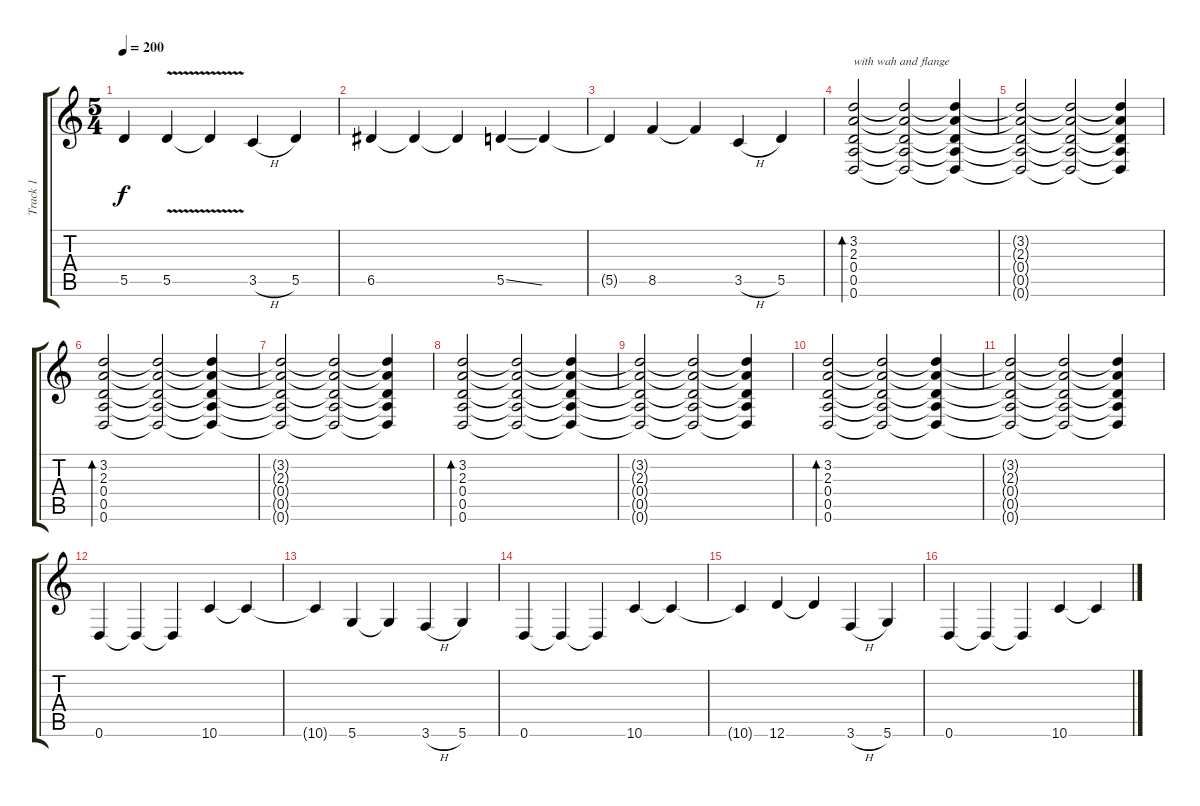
\track ("Track 1" "Track 1") {instrument distortionguitar}
\staff {score tabs}
\tuning (E4 B3 G3 D3 A2 D2) {hide}
\ts (5 4)
\tempo 200
\clef g2
\ks c
5.5{t}.4{dy f} 5.5{v}.4 5.5{t}.4 3.5{h}.4 5.5.4 |
6.5.4 6.5{t}.4 6.5{t}.4 5.5{ss}.4 5.5{t}.4 |
5.5{t}.4 8.5.4 8.5{t}.4 3.5{h}.4 5.5.4 |
(3.2 2.3 0.4 0.5 0.6).2{bd 480 txt "with wah and flange" instrument electricguitarjazz} (3.2{t} 2.3{t} 0.4{t} 0.5{t} 0.6{t}).2 (3.2{t} 2.3{t} 0.4{t} 0.5{t} 0.6{t}).4 |
(3.2{t} 2.3{t} 0.4{t} 0.5{t} 0.6{t}).2 (3.2{t} 2.3{t} 0.4{t} 0.5{t} 0.6{t}).2 (3.2{t} 2.3{t} 0.4{t} 0.5{t} 0.6{t}).4 |
(3.2 2.3 0.4 0.5 0.6).2{bd 480} (3.2{t} 2.3{t} 0.4{t} 0.5{t} 0.6{t}).2 (3.2{t} 2.3{t} 0.4{t} 0.5{t} 0.6{t}).4 |
(3.2{t} 2.3{t} 0.4{t} 0.5{t} 0.6{t}).2 (3.2{t} 2.3{t} 0.4{t} 0.5{t} 0.6{t}).2 (3.2{t} 2.3{t} 0.4{t} 0.5{t} 0.6{t}).4 |
(3.2 2.3 0.4 0.5 0.6).2{bd 480} (3.2{t} 2.3{t} 0.4{t} 0.5{t} 0.6{t}).2 (3.2{t} 2.3{t} 0.4{t} 0.5{t} 0.6{t}).4 |
(3.2{t} 2.3{t} 0.4{t} 0.5{t} 0.6{t}).2 (3.2{t} 2.3{t} 0.4{t} 0.5{t} 0.6{t}).2 (3.2{t} 2.3{t} 0.4{t} 0.5{t} 0.6{t}).4 |
(3.2 2.3 0.4 0.5 0.6).2{bd 480} (3.2{t} 2.3{t} 0.4{t} 0.5{t} 0.6{t}).2 (3.2{t} 2.3{t} 0.4{t} 0.5{t} 0.6{t}).4 |
(3.2{t} 2.3{t} 0.4{t} 0.5{t} 0.6{t}).2 (3.2{t} 2.3{t} 0.4{t} 0.5{t} 0.6{t}).2 (3.2{t} 2.3{t} 0.4{t} 0.5{t} 0.6{t}).4 |
0.6.4{instrument distortionguitar} 0.6{t}.4 0.6{t}.4 10.6.4 10.6{t}.4 |
10.6{t}.4 5.6.4 5.6{t}.4 3.6{h}.4 5.6.4 |
0.6.4 0.6{t}.4 0.6{t}.4 10.6.4 10.6{t}.4 |
10.6{t}.4 12.6.4 12.6{t}.4 3.6{h}.4 5.6.4 |
0.6.4 0.6{t}.4 0.6{t}.4 10.6.4 10.6{t}.4
